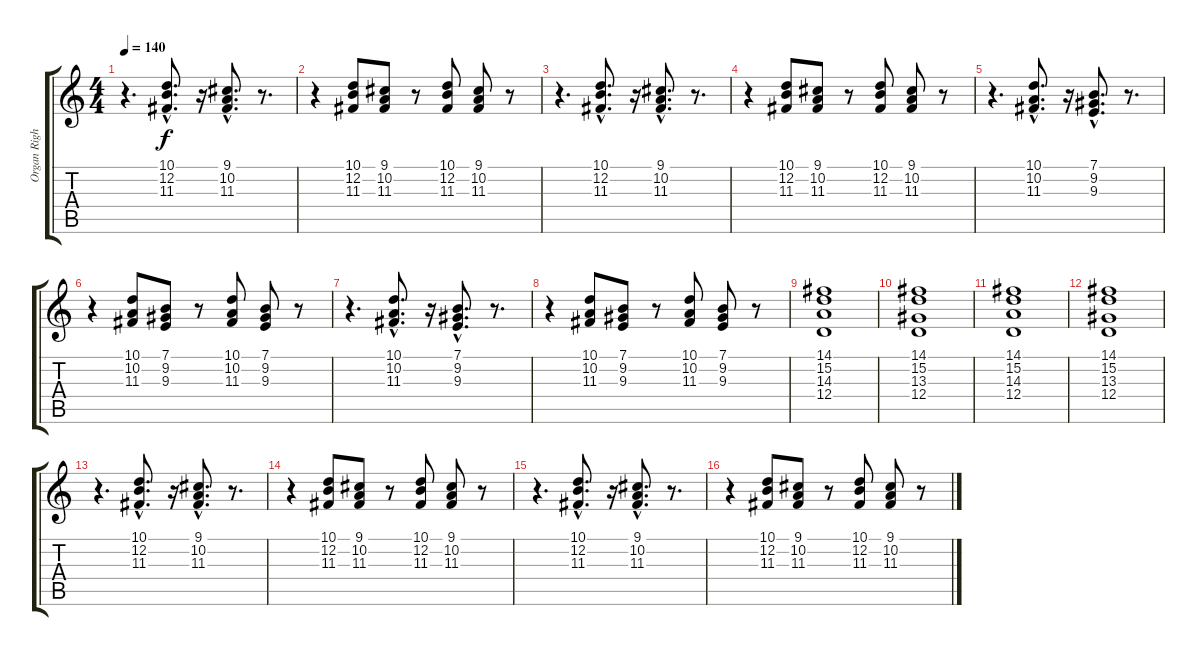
\track ("Organ Right" "Organ Righ") {instrument drawbarorgan}
\staff {score tabs}
\tuning (E4 B3 G3 D3 A2 E2) {hide}
\ts (4 4)
\tempo 140
\clef g2
\ks c
r.4{d dy f instrument drawbarorgan} (10.1{hac} 12.2{hac} 11.3{hac}).8{d} r.16 (9.1{hac} 10.2{hac} 11.3{hac}).8{d} r.8{d} |
r.4 (10.1 12.2 11.3).8 (9.1 10.2 11.3).8 r.8 (10.1 12.2 11.3).8 (9.1 10.2 11.3).8 r.8 |
r.4{d} (10.1{hac} 12.2{hac} 11.3{hac}).8{d} r.16 (9.1{hac} 10.2{hac} 11.3{hac}).8{d} r.8{d} |
r.4 (10.1 12.2 11.3).8 (9.1 10.2 11.3).8 r.8 (10.1 12.2 11.3).8 (9.1 10.2 11.3).8 r.8 |
r.4{d} (10.1{hac} 10.2{hac} 11.3{hac}).8{d} r.16 (7.1{hac} 9.2{hac} 9.3{hac}).8{d} r.8{d} |
r.4 (10.1 10.2 11.3).8 (7.1 9.2 9.3).8 r.8 (10.1 10.2 11.3).8 (7.1 9.2 9.3).8 r.8 |
r.4{d} (10.1{hac} 10.2{hac} 11.3{hac}).8{d} r.16 (7.1{hac} 9.2{hac} 9.3{hac}).8{d} r.8{d} |
r.4 (10.1 10.2 11.3).8 (7.1 9.2 9.3).8 r.8 (10.1 10.2 11.3).8 (7.1 9.2 9.3).8 r.8 |
(14.1 15.2 14.3 12.4).1 |
(14.1 15.2 13.3 12.4).1 |
(14.1 15.2 14.3 12.4).1 |
(14.1 15.2 13.3 12.4).1 |
r.4{d} (10.1{hac} 12.2{hac} 11.3{hac}).8{d} r.16 (9.1{hac} 10.2{hac} 11.3{hac}).8{d} r.8{d} |
r.4 (10.1 12.2 11.3).8 (9.1 10.2 11.3).8 r.8 (10.1 12.2 11.3).8 (9.1 10.2 11.3).8 r.8 |
r.4{d} (10.1{hac} 12.2{hac} 11.3{hac}).8{d} r.16 (9.1{hac} 10.2{hac} 11.3{hac}).8{d} r.8{d} |
r.4 (10.1 12.2 11.3).8 (9.1 10.2 11.3).8 r.8 (10.1 12.2 11.3).8 (9.1 10.2 11.3).8 r.8
